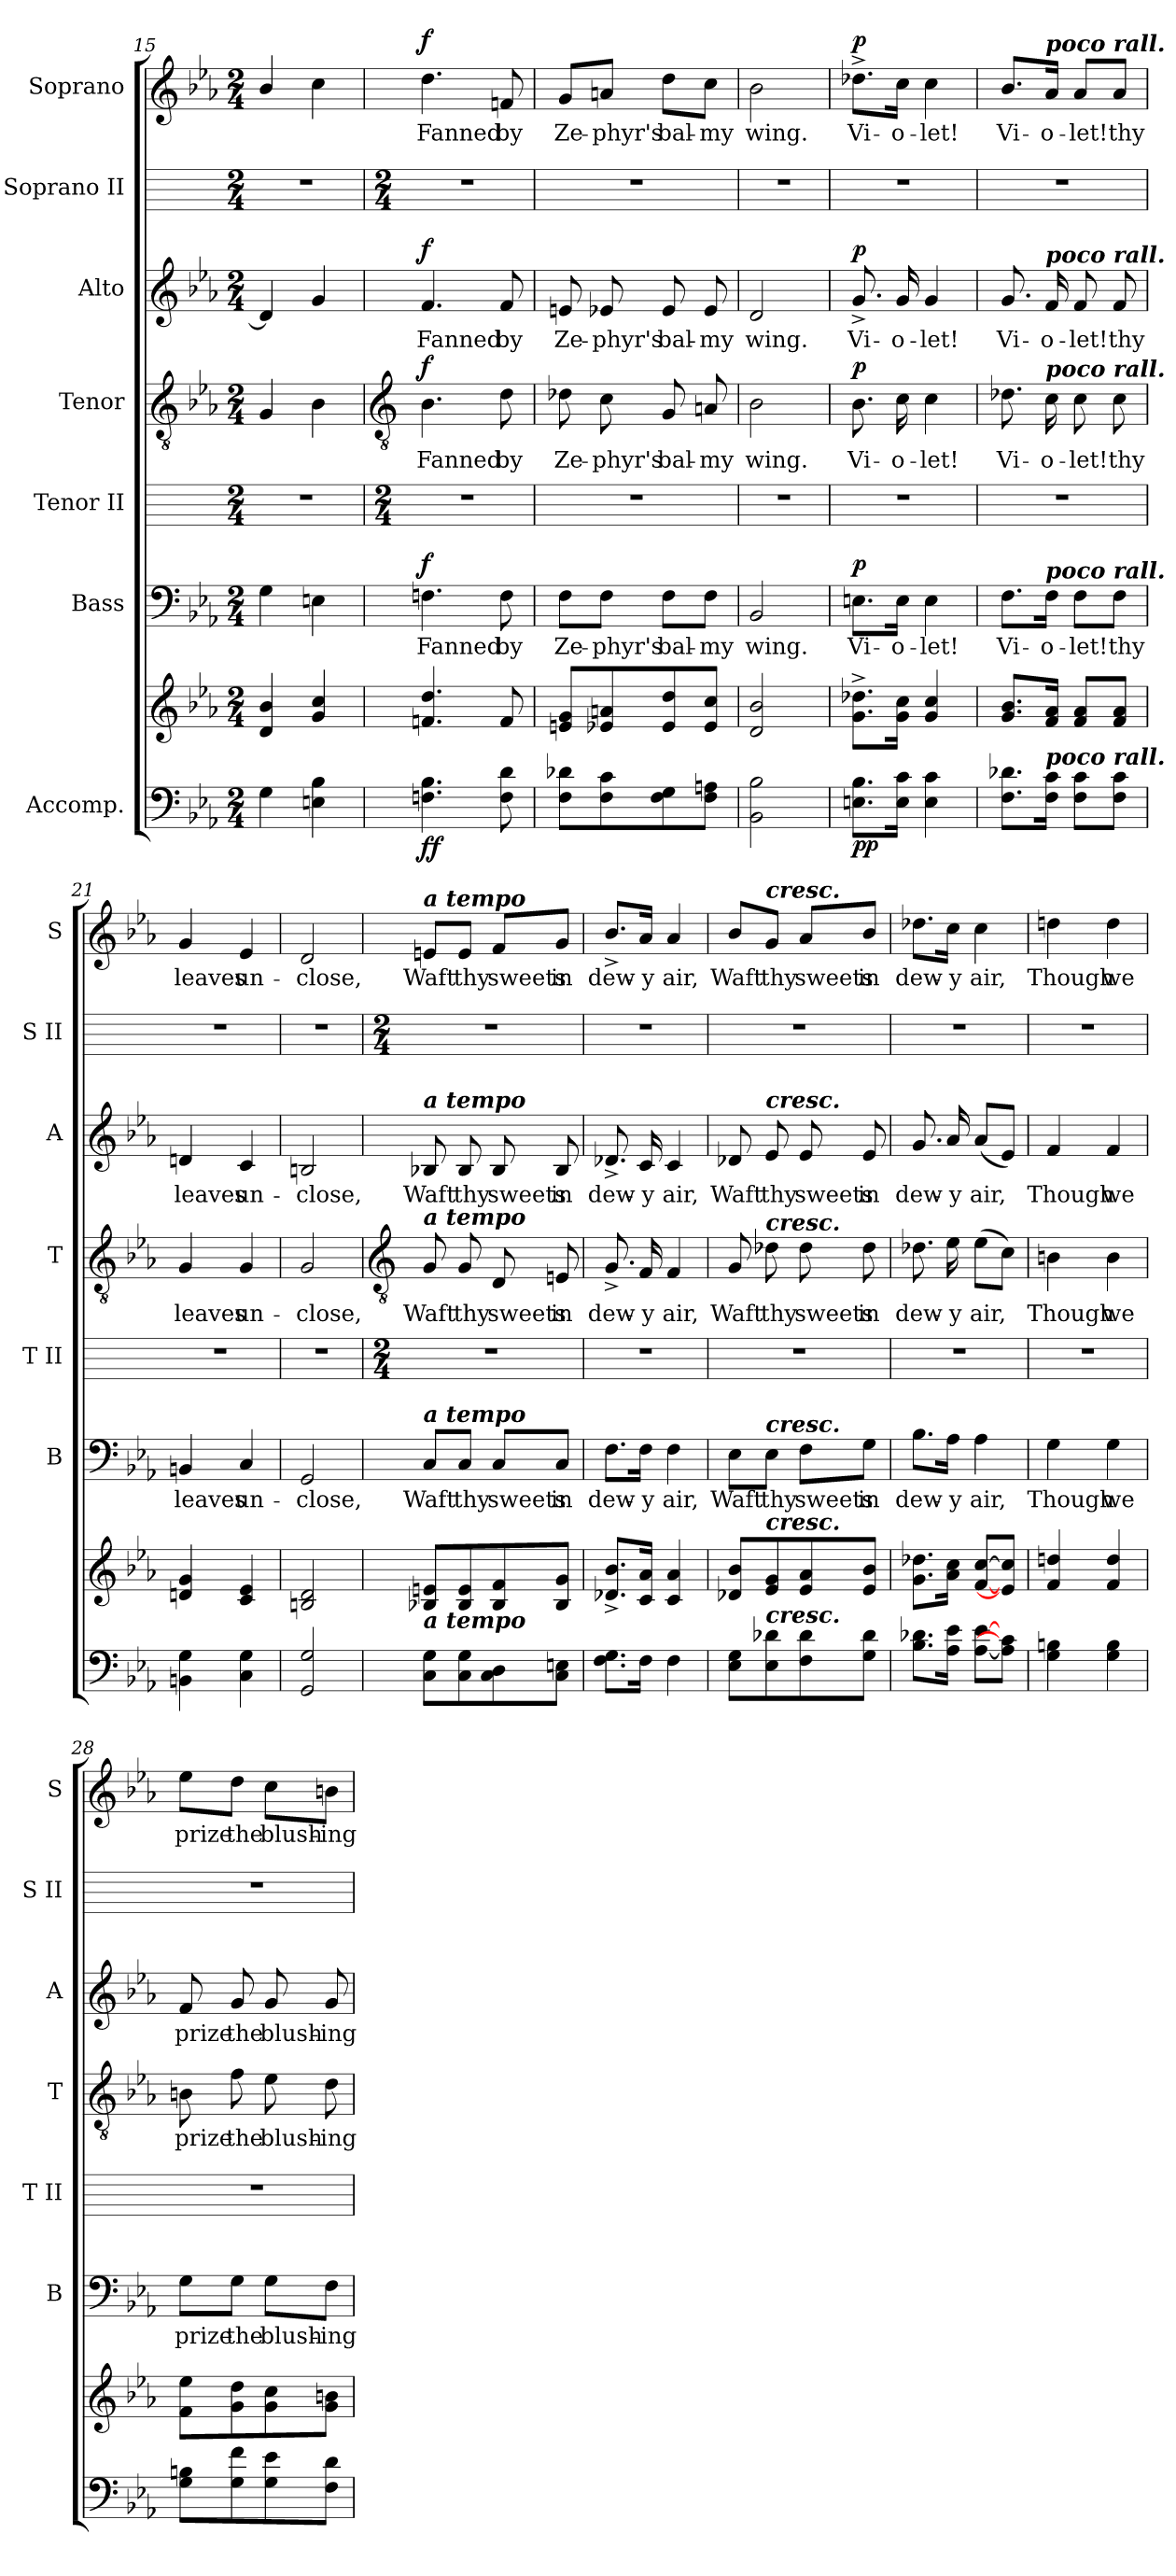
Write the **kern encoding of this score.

**kern	**kern	**dynam	**kern	**text	**dynam	**kern	**kern	**text	**dynam	**kern	**text	**dynam	**kern	**kern	**text	**dynam
*part7	*part7	*part7	*part6	*part6	*part6	*part5	*part4	*part4	*part4	*part3	*part3	*part3	*part2	*part1	*part1	*part1
*staff8	*staff7	*staff7/8	*staff6	*staff6	*staff6	*staff5	*staff4	*staff4	*staff4	*staff3	*staff3	*staff3	*staff2	*staff1	*staff1	*staff1
*I"Accomp.	*	*	*I"Bass	*	*	*I"Tenor II	*I"Tenor	*	*	*I"Alto	*	*	*I"Soprano II	*I"Soprano	*	*
*	*	*	*I'B	*	*	*I'T II	*I'T	*	*	*I'A	*	*	*I'S II	*I'S	*	*
*clefF4	*clefG2	*	*clefF4	*	*	*	*clefGv2	*	*	*clefG2	*	*	*	*clefG2	*	*
*k[b-e-a-]	*k[b-e-a-]	*	*k[b-e-a-]	*	*	*	*k[b-e-a-]	*	*	*k[b-e-a-]	*	*	*	*k[b-e-a-]	*	*
*E-:	*E-:	*	*E-:	*	*	*	*E-:	*	*	*E-:	*	*	*	*E-:	*	*
*M2/4	*M2/4	*	*M2/4	*	*	*M2/4	*M2/4	*	*	*M2/4	*	*	*M2/4	*M2/4	*	*
=15	=15	=15	=15	=15	=15	=15	=15	=15	=15	=15	=15	=15	=15	=15	=15	=15
4G	4d 4b-	.	4G	.	.	2r	4G	.	.	4d]	.	.	2r	4b-/	.	.
4En 4B-	4g 4cc	.	4En	.	.	.	4B-	.	.	4g	.	.	.	4cc	.	.
!!LO:LB:g=z
=16	=16	=16	=16	=16	=16	=16	=16	=16	=16	=16	=16	=16	=16	=16	=16	=16
*	*	*	*	*	*	*	*clefGv2	*	*	*	*	*	*	*	*	*
*	*	*	*	*	*	*M2/4	*	*	*	*	*	*	*M2/4	*	*	*
!	!	!LO:DY:b=2	!	!LO:LY:b	!	!	!	!LO:LY:b	!	!	!LO:LY:b	!	!	!	!LO:LY:b	!
!	!	!LO:DY:n=1:b	!	!	!LO:DY:b	!	!	!	!LO:DY:b	!	!	!LO:DY:b	!	!	!	!LO:DY:b
4.Fn 4.B-	4.fn 4.dd	f f	4.Fn	Fanned	f	2r	4.B-	Fanned	f	4.f	Fanned	f	2r	4.dd	Fanned	f
!	!	!	!	!LO:LY:b	!	!	!	!LO:LY:b	!	!	!LO:LY:b	!	!	!	!LO:LY:b	!
8F 8d	8f	.	8F	by	.	.	8d	by	.	8f	by	.	.	8fn	by	.
=17	=17	=17	=17	=17	=17	=17	=17	=17	=17	=17	=17	=17	=17	=17	=17	=17
!	!	!	!	!LO:LY:b	!	!	!	!LO:LY:b	!	!	!LO:LY:b	!	!	!	!LO:LY:b	!
8F 8d-XL	8en 8gL	.	8F\L	Ze-	.	2r	8d-X	Ze-	.	8en	Ze-	.	2r	8g/L	Ze-	.
!	!	!	!	!LO:LY:b	!	!	!	!LO:LY:b	!	!	!LO:LY:b	!	!	!	!LO:LY:b	!
8F 8c	8e-X 8an	.	8F\J	-phyr's	.	.	8c	-phyr's	.	8e-X	-phyr's	.	.	8an/J	-phyr's	.
!	!	!	!	!LO:LY:b	!	!	!	!LO:LY:b	!	!	!LO:LY:b	!	!	!	!LO:LY:b	!
8F 8G	8e- 8dd	.	8F\L	bal-	.	.	8G	bal-	.	8e-	bal-	.	.	8dd\L	bal-	.
!	!	!	!	!LO:LY:b	!	!	!	!LO:LY:b	!	!	!LO:LY:b	!	!	!	!LO:LY:b	!
8F 8AnJ	8e- 8ccJ	.	8F\J	-my	.	.	8An	-my	.	8e-	-my	.	.	8cc\J	-my	.
=18	=18	=18	=18	=18	=18	=18	=18	=18	=18	=18	=18	=18	=18	=18	=18	=18
!	!	!	!	!LO:LY:b	!	!	!	!LO:LY:b	!	!	!LO:LY:b	!	!	!	!LO:LY:b	!
2BB- 2B-	2d 2b-	.	2BB-	wing.	.	2r	2B-	wing.	.	2d	wing.	.	2r	2b-	wing.	.
=19	=19	=19	=19	=19	=19	=19	=19	=19	=19	=19	=19	=19	=19	=19	=19	=19
!	!	!LO:DY:b=2	!	!LO:LY:b	!	!	!	!LO:LY:b	!	!	!LO:LY:b	!	!	!	!LO:LY:b	!
!	!	!LO:DY:n=1:b	!	!	!LO:DY:b	!	!	!	!LO:DY:b	!	!	!LO:DY:b	!	!	!	!LO:DY:b
8.En 8.B-L	8.g^ 8.dd-X^L	p p	8.En\L	Vi-	p	2r	8.B-	Vi-	p	8.g^	Vi-	p	2r	8.dd-X^\L	Vi-	p
!	!	!	!	!LO:LY:b	!	!	!	!LO:LY:b	!	!	!LO:LY:b	!	!	!	!LO:LY:b	!
16E 16cJ	16g 16ccJ	.	16E\Jk	-o-	.	.	16c	-o-	.	16g	-o-	.	.	16cc\Jk	-o-	.
!	!	!	!	!LO:LY:b	!	!	!	!LO:LY:b	!	!	!LO:LY:b	!	!	!	!LO:LY:b	!
4E 4c	4g 4cc	.	4E	-let!	.	.	4c	-let!	.	4g	-let!	.	.	4cc	-let!	.
=20	=20	=20	=20	=20	=20	=20	=20	=20	=20	=20	=20	=20	=20	=20	=20	=20
!	!	!	!	!LO:LY:b	!	!	!	!LO:LY:b	!	!	!LO:LY:b	!	!	!	!LO:LY:b	!
8.F 8.d-XL	8.g/ 8.b-/L	.	8.F\L	Vi-	.	2r	8.d-X	Vi-	.	8.g	Vi-	.	2r	8.b-/L	Vi-	.
!	!	!	!	!	!	!	!	!	!	!	!	!	!	!LO:TX:a:Bi:t=poco rall.	!	!
!	!	!	!	!	!	!	!	!	!	!LO:TX:a:Bi:t=poco rall.	!	!	!	!	!	!
!	!	!	!	!	!	!	!LO:TX:a:Bi:t=poco rall.	!	!	!	!	!	!	!	!	!
!	!	!	!LO:TX:a:Bi:t=poco rall.	!	!	!	!	!	!	!	!	!	!	!	!	!
!LO:TX:a:Bi:t=poco rall.	!	!	!	!	!	!	!	!	!	!	!	!	!	!	!	!
!	!	!	!	!LO:LY:b	!	!	!	!LO:LY:b	!	!	!LO:LY:b	!	!	!	!LO:LY:b	!
16F 16cJ	16f 16a-J	.	16F\Jk	-o-	.	.	16c	-o-	.	16f	-o-	.	.	16a-/Jk	-o-	.
!	!	!	!	!LO:LY:b	!	!	!	!LO:LY:b	!	!	!LO:LY:b	!	!	!	!LO:LY:b	!
8F 8cL	8f 8a-L	.	8F\L	-let!	.	.	8c	-let!	.	8f	-let!	.	.	8a-/L	-let!	.
!	!	!	!	!LO:LY:b	!	!	!	!LO:LY:b	!	!	!LO:LY:b	!	!	!	!LO:LY:b	!
8F 8cJ	8f 8a-J	.	8F\J	thy	.	.	8c	thy	.	8f	thy	.	.	8a-/J	thy	.
=21	=21	=21	=21	=21	=21	=21	=21	=21	=21	=21	=21	=21	=21	=21	=21	=21
!	!	!	!	!LO:LY:b	!	!	!	!LO:LY:b	!	!	!LO:LY:b	!	!	!	!LO:LY:b	!
4BBn 4G	4dn 4g	.	4BBn	leaves	.	2r	4G	leaves	.	4dn	leaves	.	2r	4g	leaves	.
!	!	!	!	!LO:LY:b	!	!	!	!LO:LY:b	!	!	!LO:LY:b	!	!	!	!LO:LY:b	!
4C 4G	4c 4e-	.	4C	un-	.	.	4G	un-	.	4c	un-	.	.	4e-	un-	.
=22	=22	=22	=22	=22	=22	=22	=22	=22	=22	=22	=22	=22	=22	=22	=22	=22
!	!	!	!	!LO:LY:b	!	!	!	!LO:LY:b	!	!	!LO:LY:b	!	!	!	!LO:LY:b	!
2GG 2G	2Bn 2d	.	2GG	-close,	.	2r	2G	-close,	.	2Bn	-close,	.	2r	2d	-close,	.
!!LO:LB:g=z
=23	=23	=23	=23	=23	=23	=23	=23	=23	=23	=23	=23	=23	=23	=23	=23	=23
*	*	*	*	*	*	*	*clefGv2	*	*	*	*	*	*	*	*	*
*	*	*	*	*	*	*M2/4	*	*	*	*	*	*	*M2/4	*	*	*
!	!	!	!	!	!	!	!	!	!	!	!	!	!	!LO:TX:a:Bi:t=a tempo	!	!
!	!	!	!	!	!	!	!	!	!	!LO:TX:a:Bi:t=a tempo	!	!	!	!	!	!
!	!	!	!	!	!	!	!LO:TX:a:Bi:t=a tempo	!	!	!	!	!	!	!	!	!
!	!	!	!LO:TX:a:Bi:t=a tempo	!	!	!	!	!	!	!	!	!	!	!	!	!
!	!LO:TX:b:Bi:t=a tempo	!	!	!	!	!	!	!	!	!	!	!	!	!	!	!
!	!	!	!	!LO:LY:b	!	!	!	!LO:LY:b	!	!	!LO:LY:b	!	!	!	!LO:LY:b	!
8C 8GL	8B-X 8enL	.	8C/L	Waft	.	2r	8G	Waft	.	8B-X	Waft	.	2r	8en/L	Waft	.
!	!	!	!	!LO:LY:b	!	!	!	!LO:LY:b	!	!	!LO:LY:b	!	!	!	!LO:LY:b	!
8C 8G	8B- 8e	.	8C/J	thy	.	.	8G	thy	.	8B-	thy	.	.	8e/J	thy	.
!	!	!	!	!LO:LY:b	!	!	!	!LO:LY:b	!	!	!LO:LY:b	!	!	!	!LO:LY:b	!
8C 8D	8B- 8f	.	8C/L	sweets	.	.	8D	sweets	.	8B-	sweets	.	.	8f/L	sweets	.
!	!	!	!	!LO:LY:b	!	!	!	!LO:LY:b	!	!	!LO:LY:b	!	!	!	!LO:LY:b	!
8C 8EnJ	8B- 8gJ	.	8C/J	in	.	.	8En	in	.	8B-	in	.	.	8g/J	in	.
=24	=24	=24	=24	=24	=24	=24	=24	=24	=24	=24	=24	=24	=24	=24	=24	=24
!	!	!	!	!LO:LY:b	!	!	!	!LO:LY:b	!	!	!LO:LY:b	!	!	!	!LO:LY:b	!
8.F 8.GL	8.d-X/^ 8.b-/^L	.	8.F\L	dew-	.	2r	8.G^	dew-	.	8.d-X^	dew-	.	2r	8.b-^/L	dew-	.
!	!	!	!	!LO:LY:b	!	!	!	!LO:LY:b	!	!	!LO:LY:b	!	!	!	!LO:LY:b	!
16FJ	16c 16a-J	.	16F\Jk	-y	.	.	16F	-y	.	16c	-y	.	.	16a-/Jk	-y	.
!	!	!	!	!LO:LY:b	!	!	!	!LO:LY:b	!	!	!LO:LY:b	!	!	!	!LO:LY:b	!
4F	4c 4a-	.	4F	air,	.	.	4F	air,	.	4c	air,	.	.	4a-	air,	.
=25	=25	=25	=25	=25	=25	=25	=25	=25	=25	=25	=25	=25	=25	=25	=25	=25
!	!	!	!	!LO:LY:b	!	!	!	!LO:LY:b	!	!	!LO:LY:b	!	!	!	!LO:LY:b	!
8E- 8GL	8d-X/ 8b-/L	.	8E-\L	Waft	.	2r	8G	Waft	.	8d-X	Waft	.	2r	8b-/L	Waft	.
!	!	!	!	!	!	!	!	!	!	!	!	!	!	!LO:TX:a:Bi:t=cresc.	!	!
!	!	!	!	!	!	!	!	!	!	!LO:TX:a:Bi:t=cresc.	!	!	!	!	!	!
!	!	!	!	!	!	!	!LO:TX:a:Bi:t=cresc.	!	!	!	!	!	!	!	!	!
!	!	!	!LO:TX:a:Bi:t=cresc.	!	!	!	!	!	!	!	!	!	!	!	!	!
!	!LO:TX:a:Bi:t=cresc.	!	!	!	!	!	!	!	!	!	!	!	!	!	!	!
!LO:TX:a:Bi:t=cresc.	!	!	!	!	!	!	!	!	!	!	!	!	!	!	!	!
!	!	!	!	!LO:LY:b	!	!	!	!LO:LY:b	!	!	!LO:LY:b	!	!	!	!LO:LY:b	!
8E- 8d-X	8e- 8g	.	8E-\J	thy	.	.	8d-X	thy	.	8e-	thy	.	.	8g/J	thy	.
!	!	!	!	!LO:LY:b	!	!	!	!LO:LY:b	!	!	!LO:LY:b	!	!	!	!LO:LY:b	!
8F 8d-	8e- 8a-	.	8F\L	sweets	.	.	8d-	sweets	.	8e-	sweets	.	.	8a-/L	sweets	.
!	!	!	!	!LO:LY:b	!	!	!	!LO:LY:b	!	!	!LO:LY:b	!	!	!	!LO:LY:b	!
8G 8d-J	8e- 8b-J	.	8G\J	in	.	.	8d-	in	.	8e-	in	.	.	8b-/J	in	.
=26	=26	=26	=26	=26	=26	=26	=26	=26	=26	=26	=26	=26	=26	=26	=26	=26
!	!	!	!	!LO:LY:b	!	!	!	!LO:LY:b	!	!	!LO:LY:b	!	!	!	!LO:LY:b	!
8.B- 8.d-XL	8.g 8.dd-XL	.	8.B-\L	dew-	.	2r	8.d-X	dew-	.	8.g	dew-	.	2r	8.dd-X\L	dew-	.
!	!	!	!	!LO:LY:b	!	!	!	!LO:LY:b	!	!	!LO:LY:b	!	!	!	!LO:LY:b	!
16A- 16e-J	16a- 16ccJ	.	16A-\Jk	-y	.	.	16e-	-y	.	16a-	-y	.	.	16cc\Jk	-y	.
!	!	!	!	!LO:LY:b	!	!	!	!LO:LY:b	!	!	!LO:LY:b	!	!	!	!LO:LY:b	!
[8A- [8e-L	[8f [8ccL	.	4A-	air,	.	.	(>8e-L	air,	.	(<8a-L	air,	.	.	4cc	air,	.
8A-] 8c]J	8e-] 8cc]J	.	.	.	.	.	8cJ)	.	.	8e-J)	.	.	.	.	.	.
=27	=27	=27	=27	=27	=27	=27	=27	=27	=27	=27	=27	=27	=27	=27	=27	=27
!	!	!	!	!LO:LY:b	!	!	!	!LO:LY:b	!	!	!LO:LY:b	!	!	!	!LO:LY:b	!
4G 4Bn	4f 4ddn	.	4G	Though	.	2r	4Bn	Though	.	4f	Though	.	2r	4ddn	Though	.
!	!	!	!	!LO:LY:b	!	!	!	!LO:LY:b	!	!	!LO:LY:b	!	!	!	!LO:LY:b	!
4G 4B	4f 4dd	.	4G	we	.	.	4B	we	.	4f	we	.	.	4dd	we	.
=28	=28	=28	=28	=28	=28	=28	=28	=28	=28	=28	=28	=28	=28	=28	=28	=28
!	!	!	!	!LO:LY:b	!	!	!	!LO:LY:b	!	!	!LO:LY:b	!	!	!	!LO:LY:b	!
8G 8BnL	8f 8ee-L	.	8G\L	prize	.	2r	8Bn	prize	.	8f	prize	.	2r	8ee-\L	prize	.
!	!	!	!	!LO:LY:b	!	!	!	!LO:LY:b	!	!	!LO:LY:b	!	!	!	!LO:LY:b	!
8G 8f	8g 8dd	.	8G\J	the	.	.	8f	the	.	8g	the	.	.	8dd\J	the	.
!	!	!	!	!LO:LY:b	!	!	!	!LO:LY:b	!	!	!LO:LY:b	!	!	!	!LO:LY:b	!
8G 8e-	8g 8cc	.	8G\L	blush-	.	.	8e-	blush-	.	8g	blush-	.	.	8cc\L	blush-	.
!	!	!	!	!LO:LY:b	!	!	!	!LO:LY:b	!	!	!LO:LY:b	!	!	!	!LO:LY:b	!
8F 8dJ	8g 8bnJ	.	8F\J	-ing	.	.	8d	-ing	.	8g	-ing	.	.	8bn\J	-ing	.
=	=	=	=	=	=	=	=	=	=	=	=	=	=	=	=	=
*-	*-	*-	*-	*-	*-	*-	*-	*-	*-	*-	*-	*-	*-	*-	*-	*-
